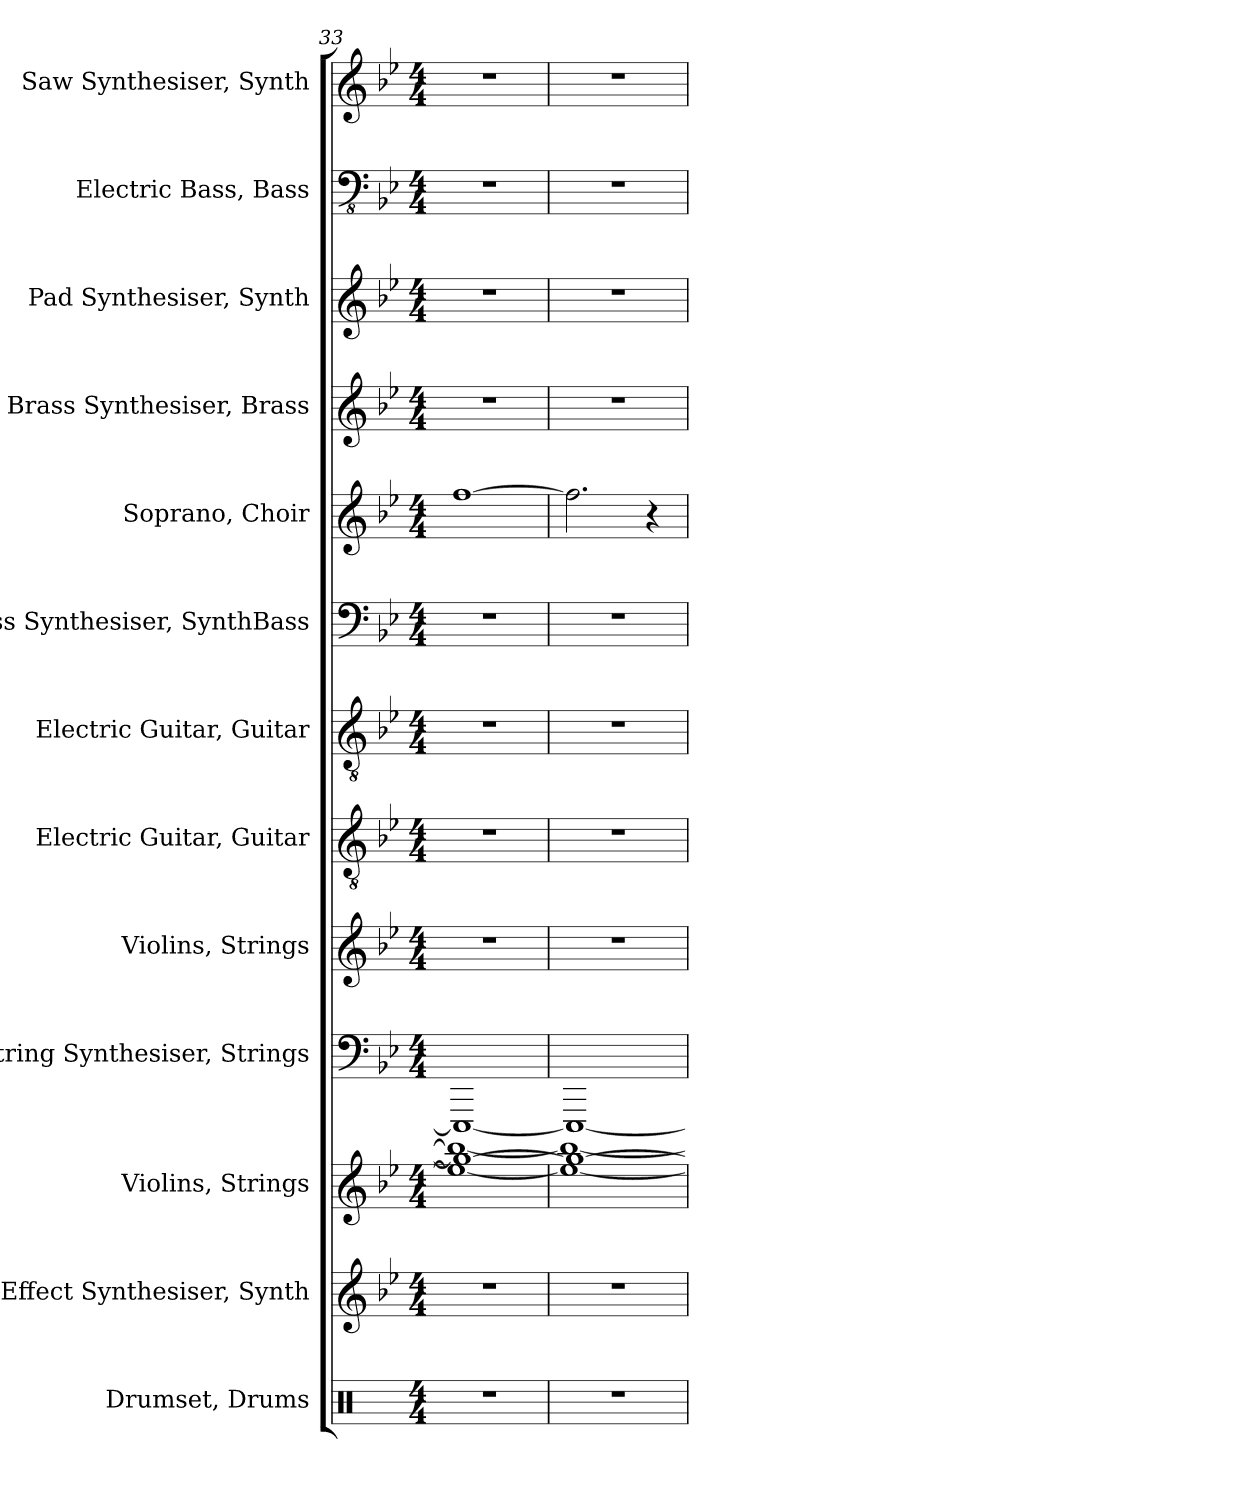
**kern	**kern	**kern	**kern	**kern	**kern	**kern	**kern	**kern	**kern	**kern	**kern	**kern
*part13	*part12	*part11	*part10	*part9	*part8	*part7	*part6	*part5	*part4	*part3	*part2	*part1
*staff13	*staff12	*staff11	*staff10	*staff9	*staff8	*staff7	*staff6	*staff5	*staff4	*staff3	*staff2	*staff1
*I"Drumset, Drums	*I"Effect Synthesiser, Synth	*I"Violins, Strings	*I"String Synthesiser, Strings	*I"Violins, Strings	*I"Electric Guitar, Guitar	*I"Electric Guitar, Guitar	*I"Bass Synthesiser, SynthBass	*I"Soprano, Choir	*I"Brass Synthesiser, Brass	*I"Pad Synthesiser, Synth	*I"Electric Bass, Bass	*I"Saw Synthesiser, Synth
*I'Drs.	*I'Synth.	*I'Vlns.	*I'Synth.	*I'Vlns.	*I'El. Guit.	*I'El. Guit.	*I'Synth.	*I'S.	*I'Synth.	*I'Synth.	*I'El. B.	*I'Synth.
*clefX	*clefG2	*clefG2	*clefF4	*clefG2	*clefGv2	*clefGv2	*clefF4	*clefG2	*clefG2	*clefG2	*clefFv4	*clefG2
*k[]	*k[b-e-]	*k[b-e-]	*k[b-e-]	*k[b-e-]	*k[b-e-]	*k[b-e-]	*k[b-e-]	*k[b-e-]	*k[b-e-]	*k[b-e-]	*k[b-e-]	*k[b-e-]
*M4/4	*M4/4	*M4/4	*M4/4	*M4/4	*M4/4	*M4/4	*M4/4	*M4/4	*M4/4	*M4/4	*M4/4	*M4/4
=33	=33	=33	=33	=33	=33	=33	=33	=33	=33	=33	=33	=33
*	*	*^	*	*	*	*	*	*	*	*	*	*
1r	1r	1gg_	1ee-_ 1bb-_	1EEE-_	1r	1r	1r	1r	[1ff	1r	1r	1r	1r
=34	=34	=34	=34	=34	=34	=34	=34	=34	=34	=34	=34	=34	=34
1r	1r	1gg_	1ee-_ 1bb-_	1EEE-_	1r	1r	1r	1r	2.ff\]	1r	1r	1r	1r
.	.	.	.	.	.	.	.	.	4r	.	.	.	.
*	*	*v	*v	*	*	*	*	*	*	*	*	*	*
=	=	=	=	=	=	=	=	=	=	=	=	=
*-	*-	*-	*-	*-	*-	*-	*-	*-	*-	*-	*-	*-
